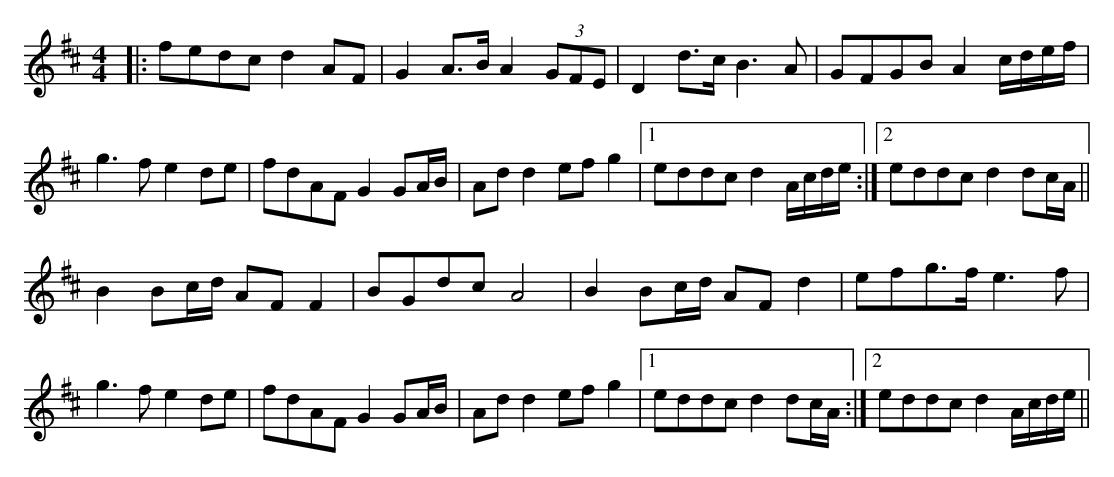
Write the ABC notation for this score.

X:1
M:4/4
K:D
|:fedc d2AF|G2A>B A2(3GFE|D2d>c B3A|GFGB A2c/d/e/f/|
g3f e2de|fdAF G2GA/B/|Add2 efg2|1 eddc d2A/c/d/e/:|2 eddc d2dc/A/||
B2Bc/d/ AFF2|BGdc A4|B2Bc/d/ AFd2|efg>f e3f|
g3f e2de|fdAF G2GA/B/|Add2 efg2|1 eddc d2dc/A/:|2 eddc d2A/c/d/e/||
